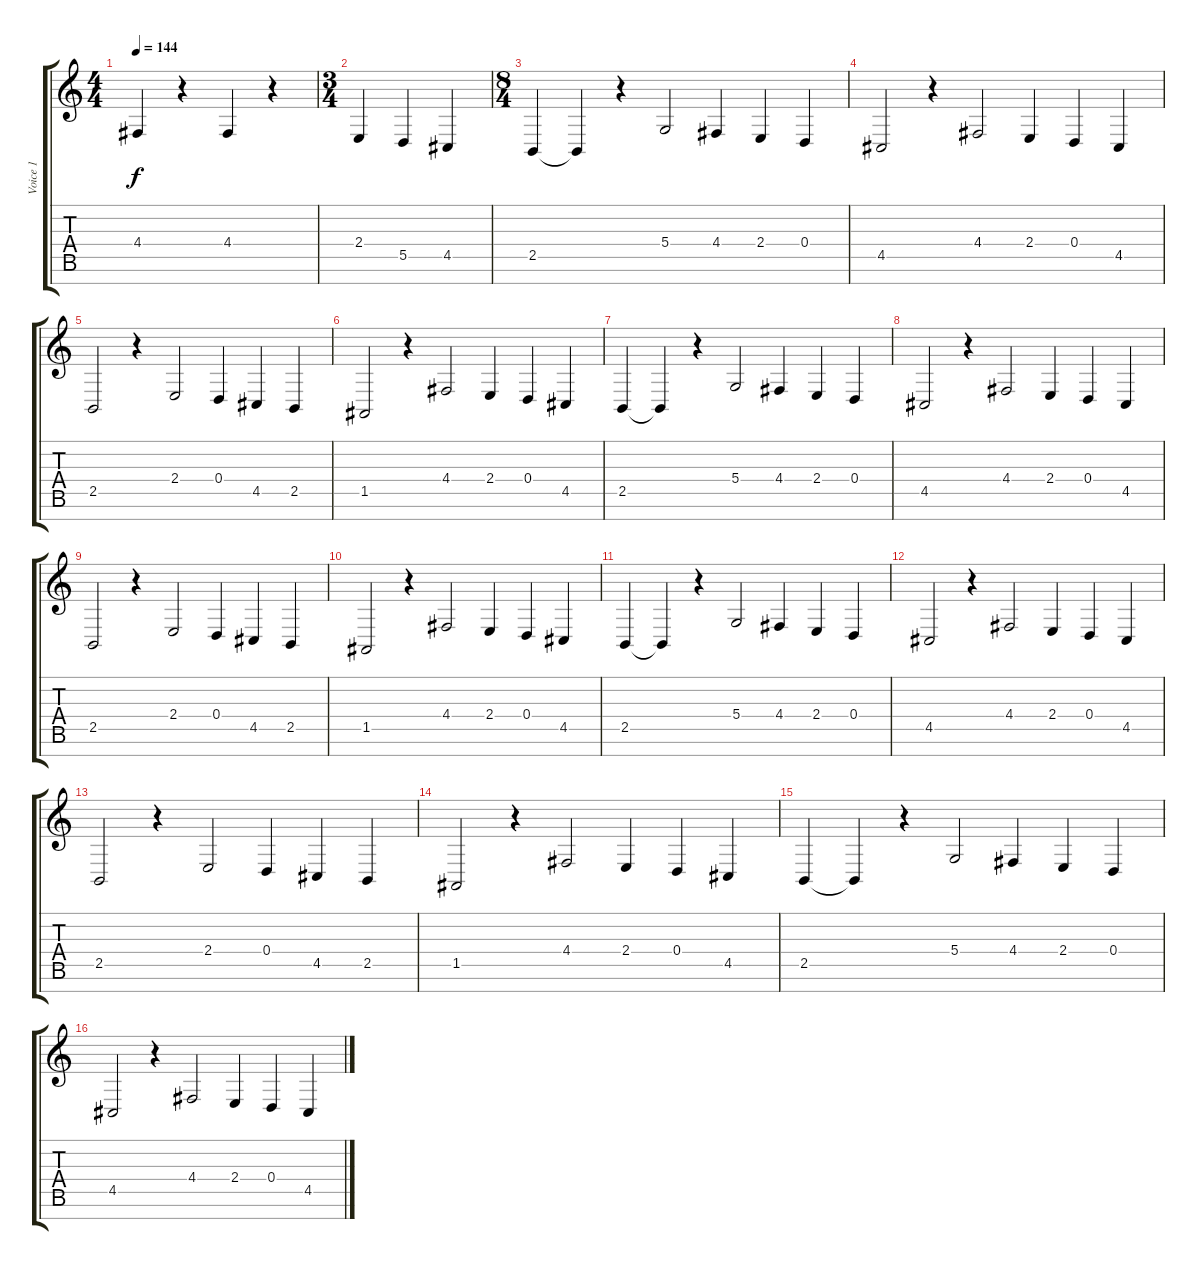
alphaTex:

\track ("Voice 1" "Voice 1") {instrument churchorgan}
\staff {score tabs}
\tuning (E4 B3 G3 D3 A2 E2 B1) {hide}
\ts (4 4)
\tempo 144
\clef g2
\ks c
4.4.4{dy f} r.4 4.4.4 r.4 |
\ts (3 4)
2.4.4 5.5.4 4.5.4 |
\ts (8 4)
2.5.4 2.5{t}.4 r.4 5.4.2 4.4.4 2.4.4 0.4.4 |
4.5.2 r.4 4.4.2 2.4.4 0.4.4 4.5.4 |
2.5.2 r.4 2.4.2 0.4.4 4.5.4 2.5.4 |
1.5.2 r.4 4.4.2 2.4.4 0.4.4 4.5.4 |
2.5.4 2.5{t}.4 r.4 5.4.2 4.4.4 2.4.4 0.4.4 |
4.5.2 r.4 4.4.2 2.4.4 0.4.4 4.5.4 |
2.5.2 r.4 2.4.2 0.4.4 4.5.4 2.5.4 |
1.5.2 r.4 4.4.2 2.4.4 0.4.4 4.5.4 |
2.5.4 2.5{t}.4 r.4 5.4.2 4.4.4 2.4.4 0.4.4 |
4.5.2 r.4 4.4.2 2.4.4 0.4.4 4.5.4 |
2.5.2 r.4 2.4.2 0.4.4 4.5.4 2.5.4 |
1.5.2 r.4 4.4.2 2.4.4 0.4.4 4.5.4 |
2.5.4 2.5{t}.4 r.4 5.4.2 4.4.4 2.4.4 0.4.4 |
4.5.2 r.4 4.4.2 2.4.4 0.4.4 4.5.4
